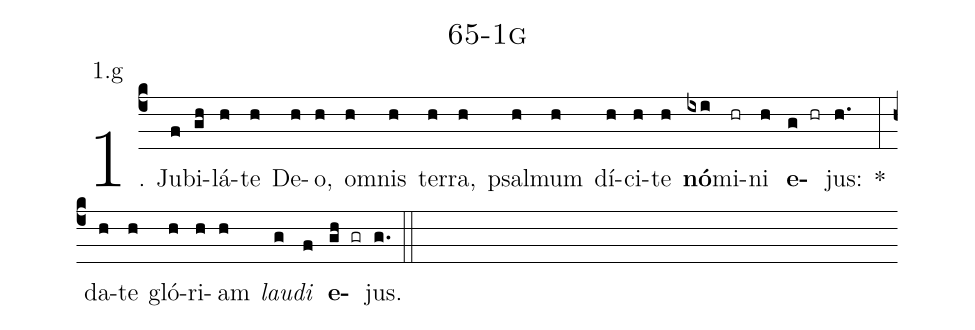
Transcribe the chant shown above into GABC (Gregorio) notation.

name: 65-1g;
annotation: 1.g;
%%
(c4)1. Ju(f)bi(gh)lá(h)te(h) De(h)o,(h) om(h)nis(h) ter(h)ra,(h) psal(h)mum(h) dí(h)ci(h)te(h) <b>nó</b>(ixi)mi(hr)ni(h) <b>e</b>(g hr)jus:(h.) *(:) da(h)te(h) gló(h)ri(h)am(h) <i>lau</i>(g)<i>di</i>(f) <b>e</b>(gh gr)jus.(g.) (::)
